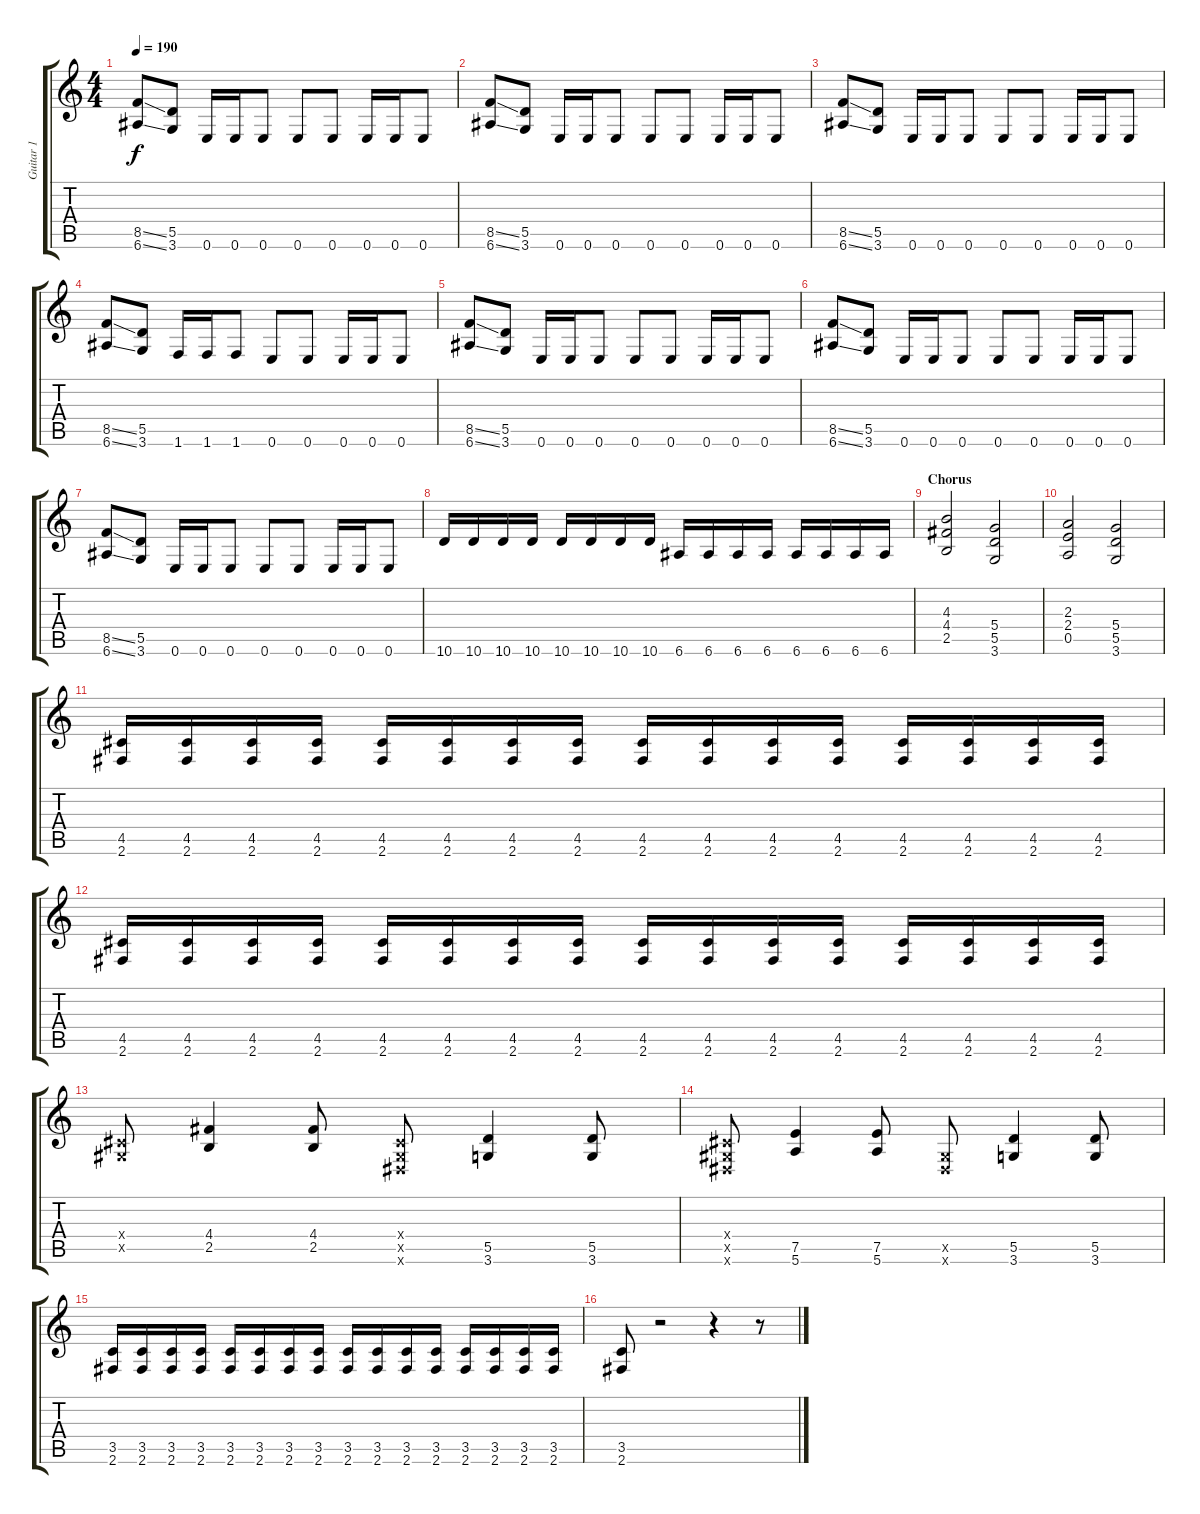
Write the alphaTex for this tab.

\track ("Guitar 1" "Guitar 1") {instrument distortionguitar}
\staff {score tabs}
\tuning (E4 B3 G3 D3 A2 E2) {hide}
\ts (4 4)
\tempo 190
\clef g2
\ks c
(8.5{ss} 6.6{ss}).8{dy f} (5.5 3.6).8 0.6.16 0.6.16 0.6.8 0.6.8 0.6.8 0.6.16 0.6.16 0.6.8 |
(8.5{ss} 6.6{ss}).8 (5.5 3.6).8 0.6.16 0.6.16 0.6.8 0.6.8 0.6.8 0.6.16 0.6.16 0.6.8 |
(8.5{ss} 6.6{ss}).8 (5.5 3.6).8 0.6.16 0.6.16 0.6.8 0.6.8 0.6.8 0.6.16 0.6.16 0.6.8 |
(8.5{ss} 6.6{ss}).8 (5.5 3.6).8 1.6.16 1.6.16 1.6.8 0.6.8 0.6.8 0.6.16 0.6.16 0.6.8 |
(8.5{ss} 6.6{ss}).8 (5.5 3.6).8 0.6.16 0.6.16 0.6.8 0.6.8 0.6.8 0.6.16 0.6.16 0.6.8 |
(8.5{ss} 6.6{ss}).8 (5.5 3.6).8 0.6.16 0.6.16 0.6.8 0.6.8 0.6.8 0.6.16 0.6.16 0.6.8 |
(8.5{ss} 6.6{ss}).8 (5.5 3.6).8 0.6.16 0.6.16 0.6.8 0.6.8 0.6.8 0.6.16 0.6.16 0.6.8 |
10.6.16 10.6.16 10.6.16 10.6.16 10.6.16 10.6.16 10.6.16 10.6.16 6.6.16 6.6.16 6.6.16 6.6.16 6.6.16 6.6.16 6.6.16 6.6.16 |
\section ("" "Chorus")
(4.3 4.4 2.5).2 (5.4 5.5 3.6).2 |
(2.3 2.4 0.5).2 (5.4 5.5 3.6).2 |
(4.5 2.6).16 (4.5 2.6).16 (4.5 2.6).16 (4.5 2.6).16 (4.5 2.6).16 (4.5 2.6).16 (4.5 2.6).16 (4.5 2.6).16 (4.5 2.6).16 (4.5 2.6).16 (4.5 2.6).16 (4.5 2.6).16 (4.5 2.6).16 (4.5 2.6).16 (4.5 2.6).16 (4.5 2.6).16 |
(4.5 2.6).16 (4.5 2.6).16 (4.5 2.6).16 (4.5 2.6).16 (4.5 2.6).16 (4.5 2.6).16 (4.5 2.6).16 (4.5 2.6).16 (4.5 2.6).16 (4.5 2.6).16 (4.5 2.6).16 (4.5 2.6).16 (4.5 2.6).16 (4.5 2.6).16 (4.5 2.6).16 (4.5 2.6).16 |
(-1.4{x} -1.5{x}).8 (4.4 2.5).4 (4.4 2.5).8 (-1.4{x} -1.5{x} -1.6{x}).8 (5.5 3.6).4 (5.5 3.6).8 |
(-1.4{x} -1.5{x} -1.6{x}).8 (7.5 5.6).4 (7.5 5.6).8 (-1.5{x} -1.6{x}).8 (5.5 3.6).4 (5.5 3.6).8 |
(3.5 2.6).16 (3.5 2.6).16 (3.5 2.6).16 (3.5 2.6).16 (3.5 2.6).16 (3.5 2.6).16 (3.5 2.6).16 (3.5 2.6).16 (3.5 2.6).16 (3.5 2.6).16 (3.5 2.6).16 (3.5 2.6).16 (3.5 2.6).16 (3.5 2.6).16 (3.5 2.6).16 (3.5 2.6).16 |
(3.5 2.6).8 r.2 r.4 r.8
